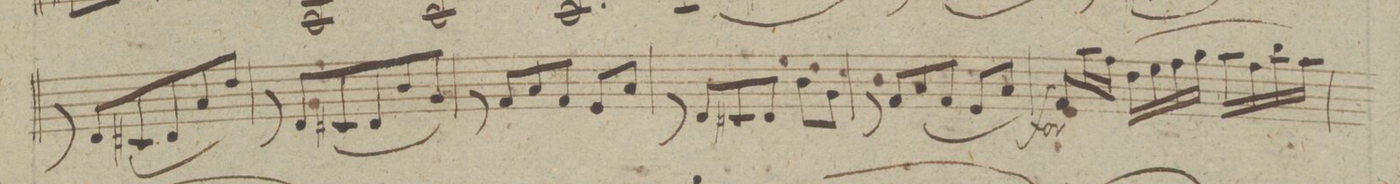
**kern	**fing	**dynam
*I"Violino 1mo	*	*
*clefG2	*	*
*k[f#]	*	*
*M3/4	*	*
8r	.	.
(8d/L	.	.
8c#X/	.	.
8d/	.	.
8a/	.	.
8dd/J)	.	.
=55	=55	=55
8r	.	.
(8d/L	.	.
8c#X/	.	.
8d/	.	.
8b/	.	.
8g/J)	.	.
=56	=56	=56
8r	.	.
8f#/L	.	.
8a/	.	.
8f#/J	.	.
8e/L	.	.
8a/J	.	.
=57	=57	=57
8r	.	.
8d/L	.	.
8c#X/	.	.
8d/J	.	.
8b\L	.	.
8g\J	.	.
=58	=58	=58
8r	.	.
(8f#/L	.	.
8a/	.	.
8f#/J	.	.
8e/L	.	.
8a/J)	.	.
=59	=59	=59
8f#/L	.	f
16aa\L	.	.
16ff#\JJ	.	.
(16dd\LL	.	.
16ee\	.	.
16ff#\	.	.
16gg\JJ	.	.
16aa\LL	.	.
16ff#\	.	.
16bb\	.	.
16aa\JJ)	.	.
=60	=60	=60
*-	*-	*-
